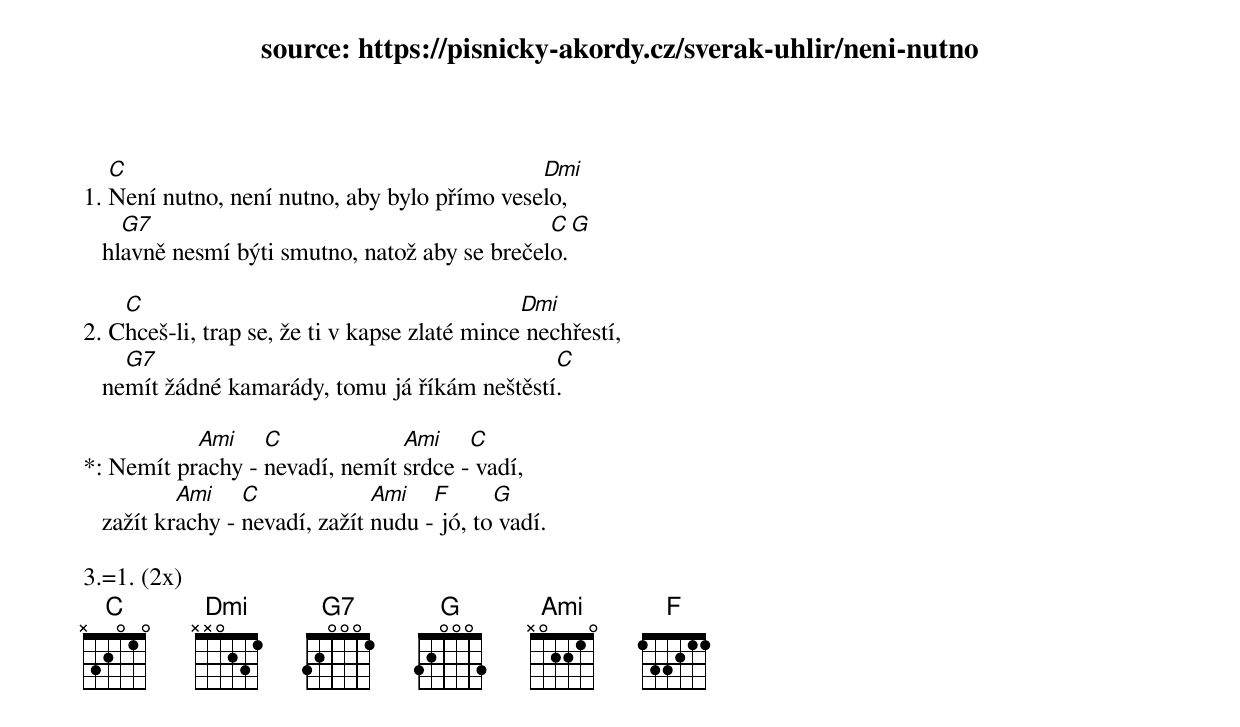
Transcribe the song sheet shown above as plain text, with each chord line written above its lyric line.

source: https://pisnicky-akordy.cz/sverak-uhlir/neni-nutno

   C                                          Dmi
1. Není nutno, není nutno, aby bylo přímo veselo,
     G7                                         C G
   hlavně nesmí býti smutno, natož aby se brečelo.

    C                                          Dmi
2. Chceš-li, trap se, že ti v kapse zlaté mince nechřestí,
     G7                                        C
   nemít žádné kamarády, tomu já říkám neštěstí.

           Ami    C             Ami    C
*: Nemít prachy - nevadí, nemít srdce - vadí,
           Ami    C             Ami   F      G
   zažít krachy - nevadí, zažít nudu - jó, to vadí.

3.=1. (2x)
